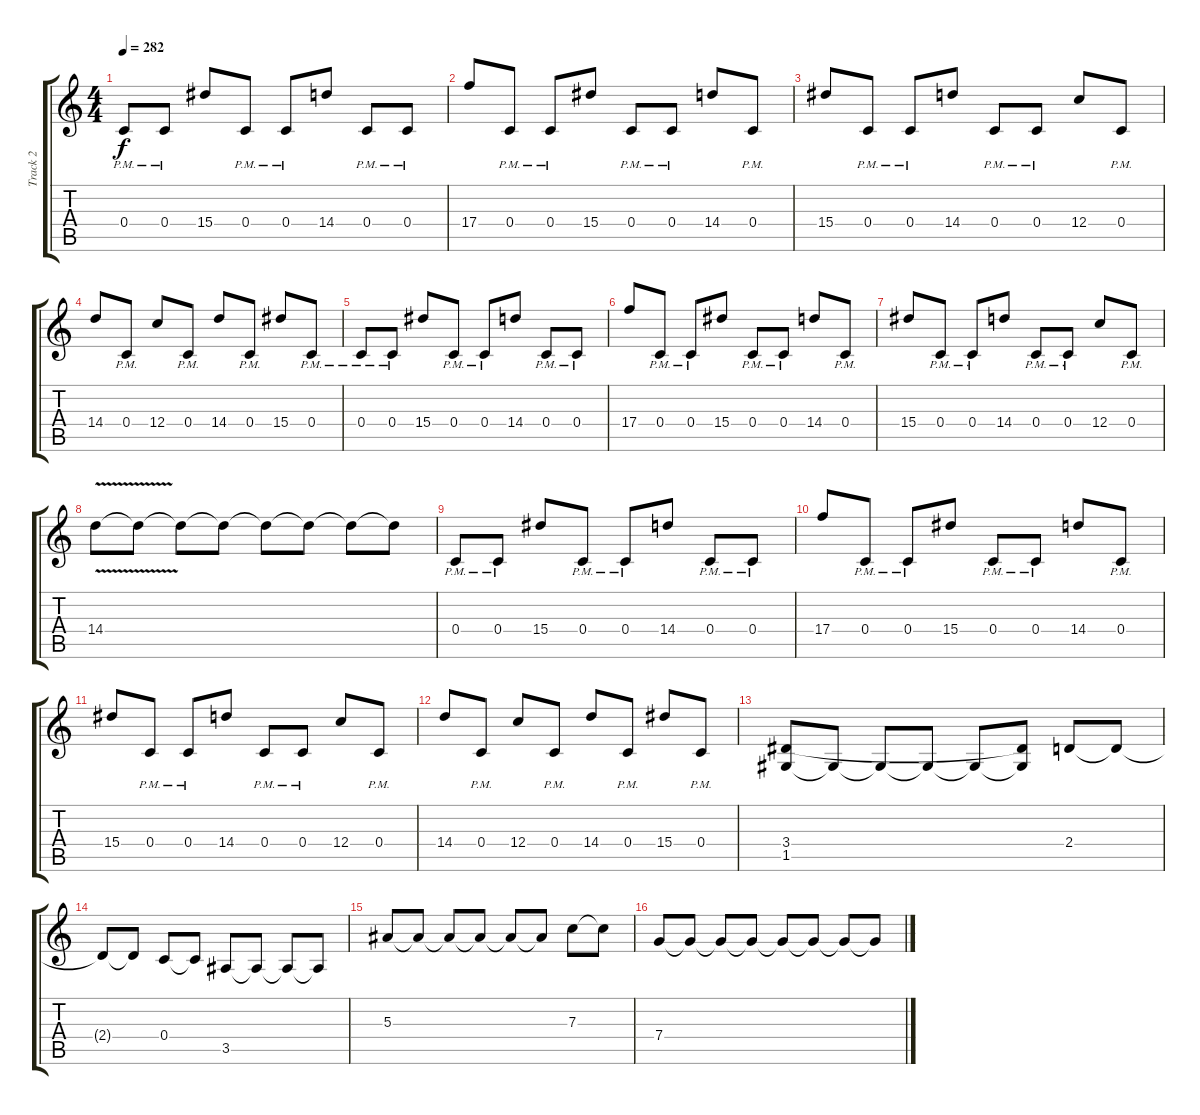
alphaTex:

\track ("Track 2" "Track 2") {instrument distortionguitar}
\staff {score tabs}
\tuning (D4 A3 F3 C3 G2 C2) {hide}
\ts (4 4)
\tempo 282
\clef g2
\ks c
0.4{pm}.8{dy f instrument distortionguitar} 0.4{pm}.8 15.4.8 0.4{pm}.8 0.4{pm}.8 14.4.8 0.4{pm}.8 0.4{pm}.8 |
17.4.8 0.4{pm}.8 0.4{pm}.8 15.4.8 0.4{pm}.8 0.4{pm}.8 14.4.8 0.4{pm}.8 |
15.4.8 0.4{pm}.8 0.4{pm}.8 14.4.8 0.4{pm}.8 0.4{pm}.8 12.4.8 0.4{pm}.8 |
14.4.8 0.4{pm}.8 12.4.8 0.4{pm}.8 14.4.8 0.4{pm}.8 15.4.8 0.4{pm}.8 |
0.4{pm}.8 0.4{pm}.8 15.4.8 0.4{pm}.8 0.4{pm}.8 14.4.8 0.4{pm}.8 0.4{pm}.8 |
17.4.8 0.4{pm}.8 0.4{pm}.8 15.4.8 0.4{pm}.8 0.4{pm}.8 14.4.8 0.4{pm}.8 |
15.4.8 0.4{pm}.8 0.4{pm}.8 14.4.8 0.4{pm}.8 0.4{pm}.8 12.4.8 0.4{pm}.8 |
14.4{v}.8 14.4{t}.8 14.4{t}.8 14.4{t}.8 14.4{t}.8 14.4{t}.8 14.4{t}.8 14.4{t}.8 |
0.4{pm}.8 0.4{pm}.8 15.4.8 0.4{pm}.8 0.4{pm}.8 14.4.8 0.4{pm}.8 0.4{pm}.8 |
17.4.8 0.4{pm}.8 0.4{pm}.8 15.4.8 0.4{pm}.8 0.4{pm}.8 14.4.8 0.4{pm}.8 |
15.4.8 0.4{pm}.8 0.4{pm}.8 14.4.8 0.4{pm}.8 0.4{pm}.8 12.4.8 0.4{pm}.8 |
14.4.8 0.4{pm}.8 12.4.8 0.4{pm}.8 14.4.8 0.4{pm}.8 15.4.8 0.4{pm}.8 |
(3.4 1.5).8{volume 16 instrument distortionguitar} 1.5{t}.8 1.5{t}.8 1.5{t}.8 1.5{t}.8 (3.4{t} 1.5{t}).8 2.4.8 2.4{t}.8 |
2.4{t}.8 2.4{t}.8 0.4.8 0.4{t}.8 3.5.8 3.5{t}.8 3.5{t}.8 3.5{t}.8 |
5.3.8 5.3{t}.8 5.3{t}.8 5.3{t}.8 5.3{t}.8 5.3{t}.8 7.3.8 7.3{t}.8 |
7.4.8 7.4{t}.8 7.4{t}.8 7.4{t}.8 7.4{t}.8 7.4{t}.8 7.4{t}.8 7.4{t}.8
